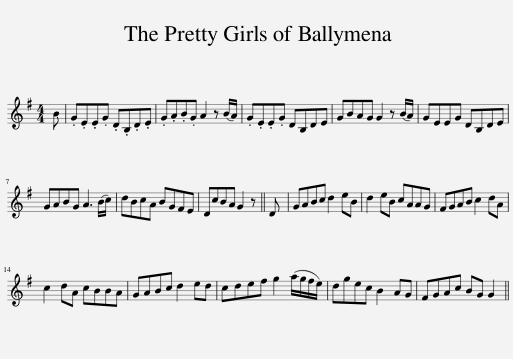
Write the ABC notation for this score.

X:1
L:1/8
M:4/4
I:linebreak $
K:G
V:1 treble
V:1
 B | .G.E.E.G .D.B,.D.E | .G.A.B.G A2 z (B/A/) | .G.E.E.G DB,DE | GBAG G2 z (B/A/) | %5
 GEEG DB,DE |$ GABG A3 (B/c/) | dBcA BGFE | DcBA G2 z || D | %10
 GABc d2 eB | d2 eB cAAG | FGAB c2 dA |$ c2 dA cBBA | GABc d2 ed | %15
 cdef g2 (a/g/f/e/) | dgec B2 AG | FGAc BG G2 || %18
